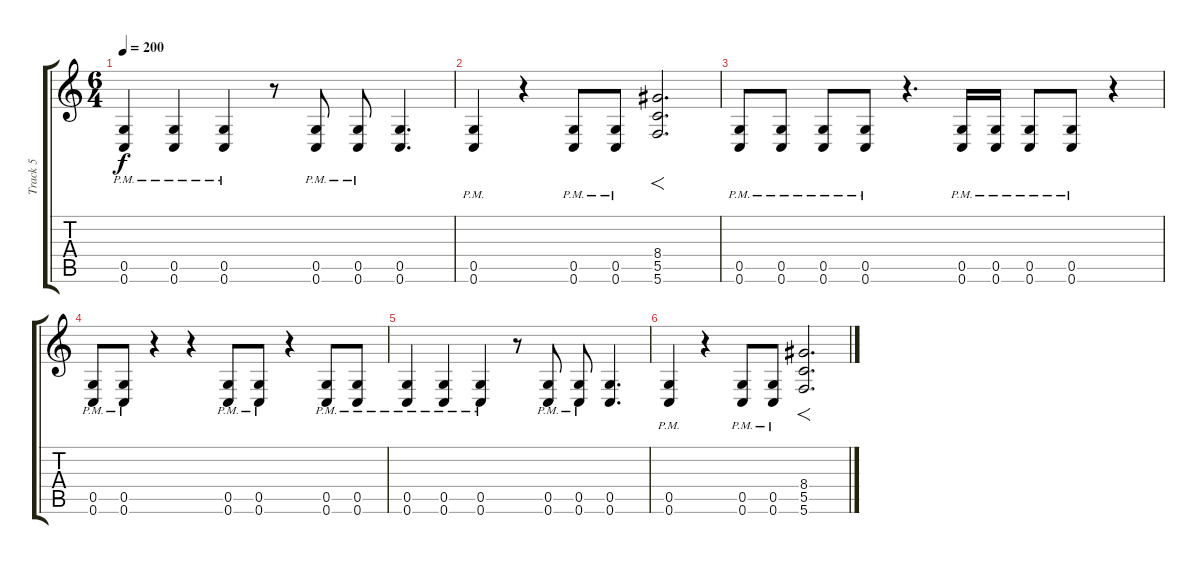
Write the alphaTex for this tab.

\track ("Track 5" "Track 5") {instrument distortionguitar}
\staff {score tabs}
\tuning (D4 A3 F3 C3 G2 C2) {hide}
\ts (6 4)
\tempo 200
\clef g2
\ks c
(0.5{pm} 0.6{pm}).4{dy f} (0.5{pm} 0.6{pm}).4 (0.5{pm} 0.6{pm}).4 r.8 (0.5{pm} 0.6{pm}).8 (0.5{pm} 0.6{pm}).8 (0.5 0.6).4{d} |
(0.5{pm} 0.6{pm}).4 r.4 (0.5{pm} 0.6{pm}).8 (0.5{pm} 0.6{pm}).8 (8.4 5.5 5.6).2{f d} |
(0.5{pm} 0.6{pm}).8{volume 15} (0.5{pm} 0.6{pm}).8 (0.5{pm} 0.6{pm}).8 (0.5{pm} 0.6{pm}).8 r.4{d} (0.5{pm} 0.6{pm}).16 (0.5{pm} 0.6{pm}).16 (0.5{pm} 0.6{pm}).8 (0.5{pm} 0.6{pm}).8 r.4 |
(0.5{pm} 0.6{pm}).8 (0.5{pm} 0.6{pm}).8 r.4 r.4 (0.5{pm} 0.6{pm}).8 (0.5{pm} 0.6{pm}).8 r.4 (0.5{pm} 0.6{pm}).8 (0.5{pm} 0.6{pm}).8 |
(0.5{pm} 0.6{pm}).4 (0.5{pm} 0.6{pm}).4 (0.5{pm} 0.6{pm}).4 r.8 (0.5{pm} 0.6{pm}).8 (0.5{pm} 0.6{pm}).8 (0.5 0.6).4{d} |
(0.5{pm} 0.6{pm}).4 r.4 (0.5{pm} 0.6{pm}).8 (0.5{pm} 0.6{pm}).8 (8.4 5.5 5.6).2{f d}
